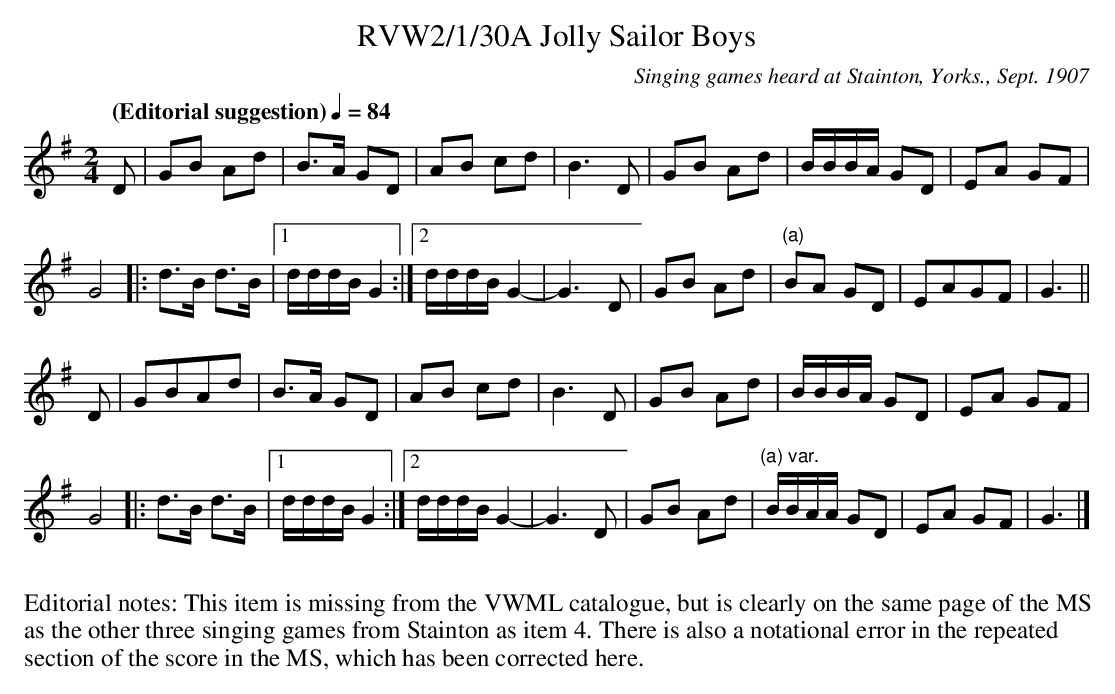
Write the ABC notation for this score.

X:1
T:RVW2/1/30A Jolly Sailor Boys
C:Singing games heard at Stainton, Yorks., Sept. 1907
L:1/8
Q:"(Editorial suggestion)" 1/4=84
M:2/4
K:G
D | GB Ad | B>A GD | AB cd | B3 D | GB Ad | B/B/B/A/ GD | EA GF |
G4 |:d>B d>B |1 d/d/d/B/ G2:|2 d/d/d/B/ G2-|G3 D | GB Ad |"^(a)" BA GD | EAGF | G3 ||
D | GBAd | B>A GD | AB cd | B3 D | GB Ad | B/B/B/A/ GD | EA GF |
G4 |: d>B d>B |1 d/d/d/B/ G2:|2 d/d/d/B/ G2-|G3 D | GB Ad |"^(a) var." B/B/A/A/ GD | EA GF | G3 |]
